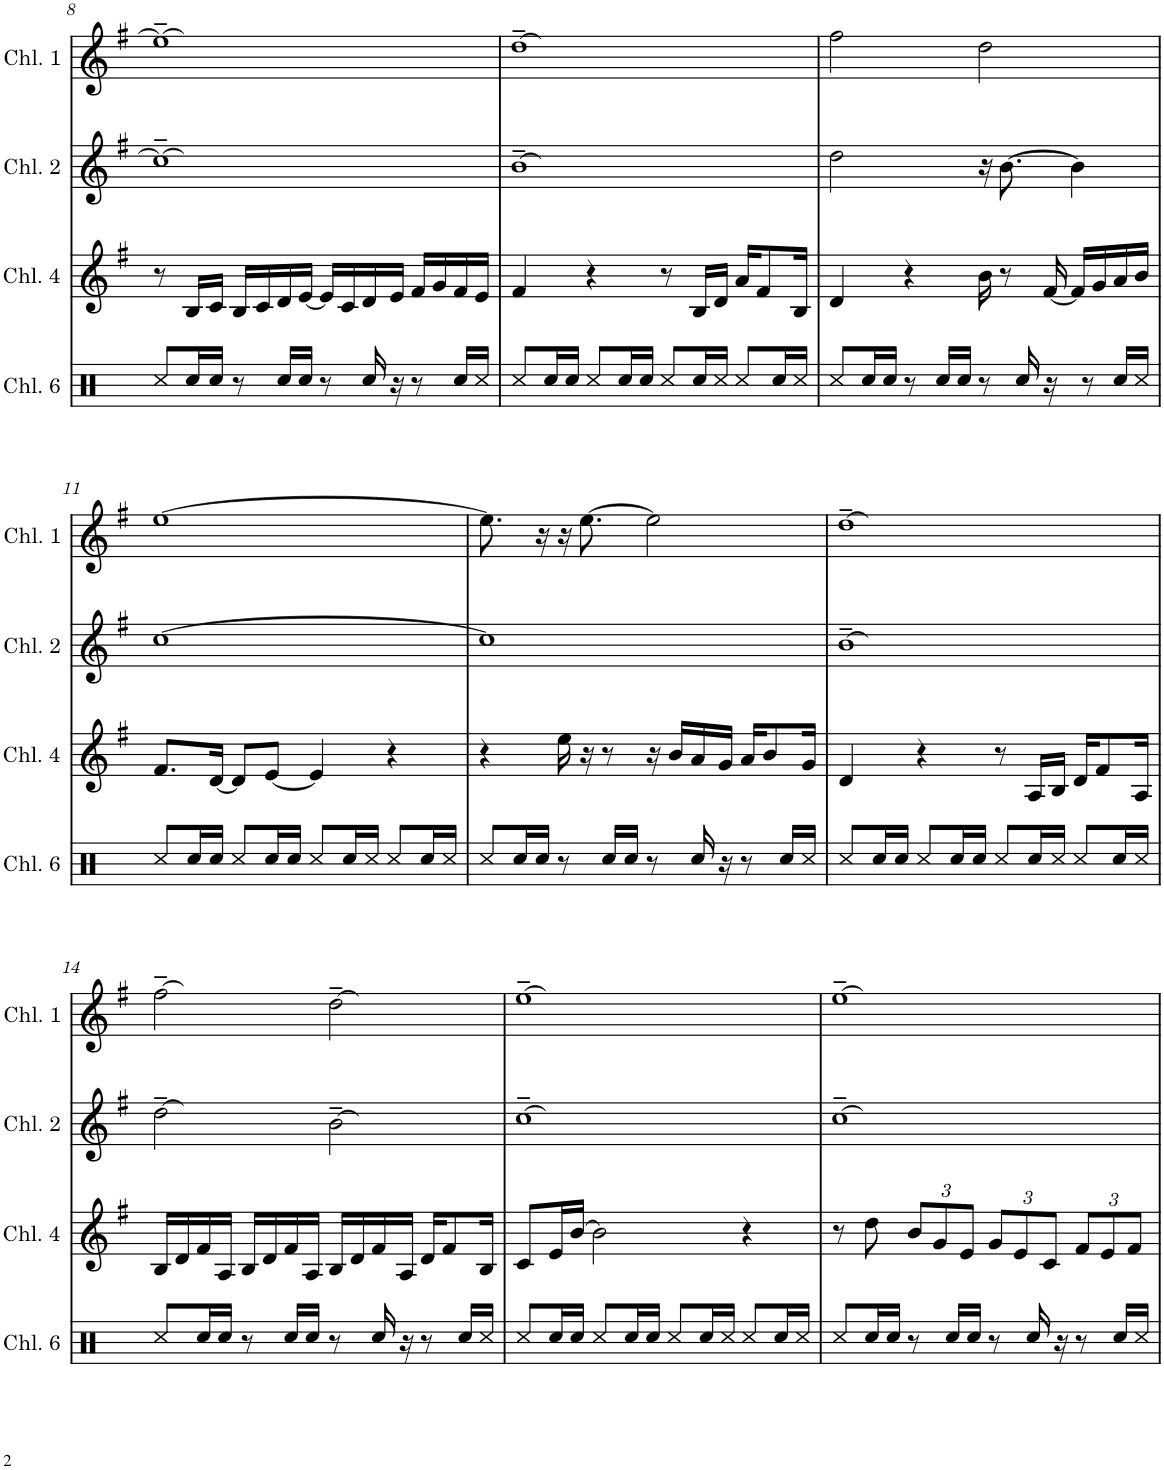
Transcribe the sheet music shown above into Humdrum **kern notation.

**kern	**kern	**kern	**kern
*part4	*part3	*part2	*part1
*staff4	*staff3	*staff2	*staff1
*I"Channel 6	*I"Channel 4	*I"Channel 0	*I"Channel 1
*I'Chl. 6	*I'Chl. 4	*I'Chl. 2	*I'Chl. 1
!!LO:PB:g=z
*clefX	*clefG2	*clefG2	*clefG2
*k[]	*k[f#]	*k[f#]	*k[f#]
*M4/4	*M4/4	*M4/4	*M4/4
*met(c)	*met(c)	*met(c)	*met(c)
=8	=8	=8	=8
8Rcc/L	8r	1cc~]	1ee~]
16Rcc/L	16B/LL	.	.
16Rcc/JJ	16c/JJ	.	.
8r	16B/LL	.	.
.	16c/	.	.
16Rcc/LL	16d/	.	.
16Rcc/JJ	[16e/JJ	.	.
8r	16e/LL]	.	.
.	16c/	.	.
16Rcc/	16d/	.	.
16r	16e/JJ	.	.
8r	16f#/LL	.	.
.	16g/	.	.
16Rcc/LL	16f#/	.	.
16Rcc/JJ	16e/JJ	.	.
=9	=9	=9	=9
8Rcc/L	4f#/	1b~	1dd~
16Rcc/L	.	.	.
16Rcc/JJ	.	.	.
8Rcc/L	4r	.	.
16Rcc/L	.	.	.
16Rcc/JJ	.	.	.
8Rcc/L	8r	.	.
16Rcc/L	16B/LL	.	.
16Rcc/JJ	16d/JJ	.	.
8Rcc/L	16a/KL	.	.
.	8f#/	.	.
16Rcc/L	.	.	.
16Rcc/JJ	16B/Jk	.	.
=10	=10	=10	=10
8Rcc/L	4d/	2dd\	2ff#\
16Rcc/L	.	.	.
16Rcc/JJ	.	.	.
8r	4r	.	.
16Rcc/LL	.	.	.
16Rcc/JJ	.	.	.
8r	16b\	16r	2dd\
.	8r	[8.b\	.
16Rcc/	.	.	.
16r	[16f#/	.	.
8r	16f#/LL]	4b\]	.
.	16g/	.	.
16Rcc/LL	16a/	.	.
16Rcc/JJ	16b/JJ	.	.
!!LO:LB:g=z
=11	=11	=11	=11
8Rcc/L	8.f#/L	[1cc	[1ee
16Rcc/L	.	.	.
16Rcc/JJ	[16d/Jk	.	.
8Rcc/L	8d/L]	.	.
16Rcc/L	[8e/J	.	.
16Rcc/JJ	.	.	.
8Rcc/L	4e/]	.	.
16Rcc/L	.	.	.
16Rcc/JJ	.	.	.
8Rcc/L	4r	.	.
16Rcc/L	.	.	.
16Rcc/JJ	.	.	.
=12	=12	=12	=12
8Rcc/L	4r	1cc]	8.ee\]
16Rcc/L	.	.	.
16Rcc/JJ	.	.	16r
8r	16ee\	.	16r
.	16r	.	[8.ee\
16Rcc/LL	8r	.	.
16Rcc/JJ	.	.	.
8r	16r	.	2ee\]
.	16b/LL	.	.
16Rcc/	16a/	.	.
16r	16g/JJ	.	.
8r	16a/KL	.	.
.	8b/	.	.
16Rcc/LL	.	.	.
16Rcc/JJ	16g/Jk	.	.
=13	=13	=13	=13
8Rcc/L	4d/	1b~	1dd~
16Rcc/L	.	.	.
16Rcc/JJ	.	.	.
8Rcc/L	4r	.	.
16Rcc/L	.	.	.
16Rcc/JJ	.	.	.
8Rcc/L	8r	.	.
16Rcc/L	16A/LL	.	.
16Rcc/JJ	16B/JJ	.	.
8Rcc/L	16d/KL	.	.
.	8f#/	.	.
16Rcc/L	.	.	.
16Rcc/JJ	16A/Jk	.	.
!!LO:LB:g=z
=14	=14	=14	=14
8Rcc/L	16B/LL	2dd~\	2ff#~\
.	16d/	.	.
16Rcc/L	16f#/	.	.
16Rcc/JJ	16A/JJ	.	.
8r	16B/LL	.	.
.	16d/	.	.
16Rcc/LL	16f#/	.	.
16Rcc/JJ	16A/JJ	.	.
8r	16B/LL	2b~\	2dd~\
.	16d/	.	.
16Rcc/	16f#/	.	.
16r	16A/JJ	.	.
8r	16d/KL	.	.
.	8f#/	.	.
16Rcc/LL	.	.	.
16Rcc/JJ	16B/Jk	.	.
=15	=15	=15	=15
8Rcc/L	8c/L	1cc~	1ee~
16Rcc/L	16e/L	.	.
16Rcc/JJ	[16b/JJ	.	.
8Rcc/L	2b\]	.	.
16Rcc/L	.	.	.
16Rcc/JJ	.	.	.
8Rcc/L	.	.	.
16Rcc/L	.	.	.
16Rcc/JJ	.	.	.
8Rcc/L	4r	.	.
16Rcc/L	.	.	.
16Rcc/JJ	.	.	.
=16	=16	=16	=16
8Rcc/L	8r	1cc~]	1ee~]
16Rcc/L	8dd\	.	.
16Rcc/JJ	.	.	.
*	*Xbrackettup	*	*
8r	12b/L	.	.
.	12g/	.	.
16Rcc/LL	.	.	.
.	12e/J	.	.
16Rcc/JJ	.	.	.
8r	12g/L	.	.
.	12e/	.	.
16Rcc/	.	.	.
.	12c/J	.	.
16r	.	.	.
8r	12f#/L	.	.
.	12e/	.	.
16Rcc/LL	.	.	.
.	12f#/J	.	.
16Rcc/JJ	.	.	.
=	=	=	=
*-	*-	*-	*-
